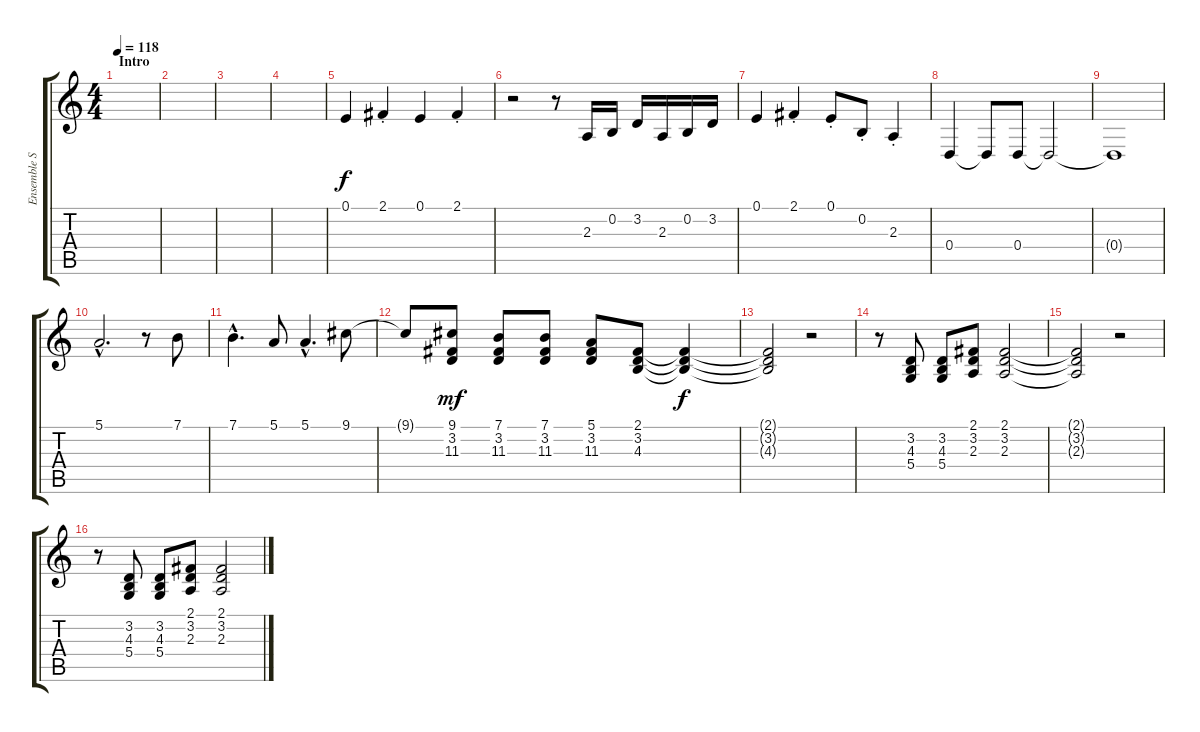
\track ("Ensemble Strings" "Ensemble S") {instrument tremolostrings}
\staff {score tabs}
\tuning (E4 B3 G3 D3 A2 E2) {hide}
\ts (4 4)
\section ("" "Intro")
\tempo 118
\clef g2
\ks c
|
|
|
|
0.1.4 2.1{st}.4 0.1.4 2.1{st}.4 |
r.2 r.8 2.3.16 0.2.16 3.2.16 2.3.16 0.2.16 3.2.16 |
0.1.4 2.1{st}.4 0.1{st}.8 0.2{st}.8 2.3{st}.4 |
0.4.4 0.4{t}.8 0.4.8 0.4{t}.2 |
0.4{t}.1 |
5.1{hac}.2{d volume 9} r.8 7.1.8 |
7.1{hac}.4{d} 5.1.8 5.1{hac}.4{d} 9.1.8 |
9.1{t}.8 (9.1 3.2 11.3).8{dy mf} (7.1 3.2 11.3).8 (7.1 3.2 11.3).8 (5.1 3.2 11.3).8 (2.1 3.2 4.3).8 (2.1{t} 3.2{t} 4.3{t}).4{dy f} |
(2.1{t} 3.2{t} 4.3{t}).2 r.2 |
r.8 (3.2 4.3 5.4).8 (3.2 4.3 5.4).8 (2.1 3.2 2.3).8 (2.1 3.2 2.3).2 |
(2.1{t} 3.2{t} 2.3{t}).2 r.2 |
r.8 (3.2 4.3 5.4).8 (3.2 4.3 5.4).8 (2.1 3.2 2.3).8 (2.1 3.2 2.3).2
